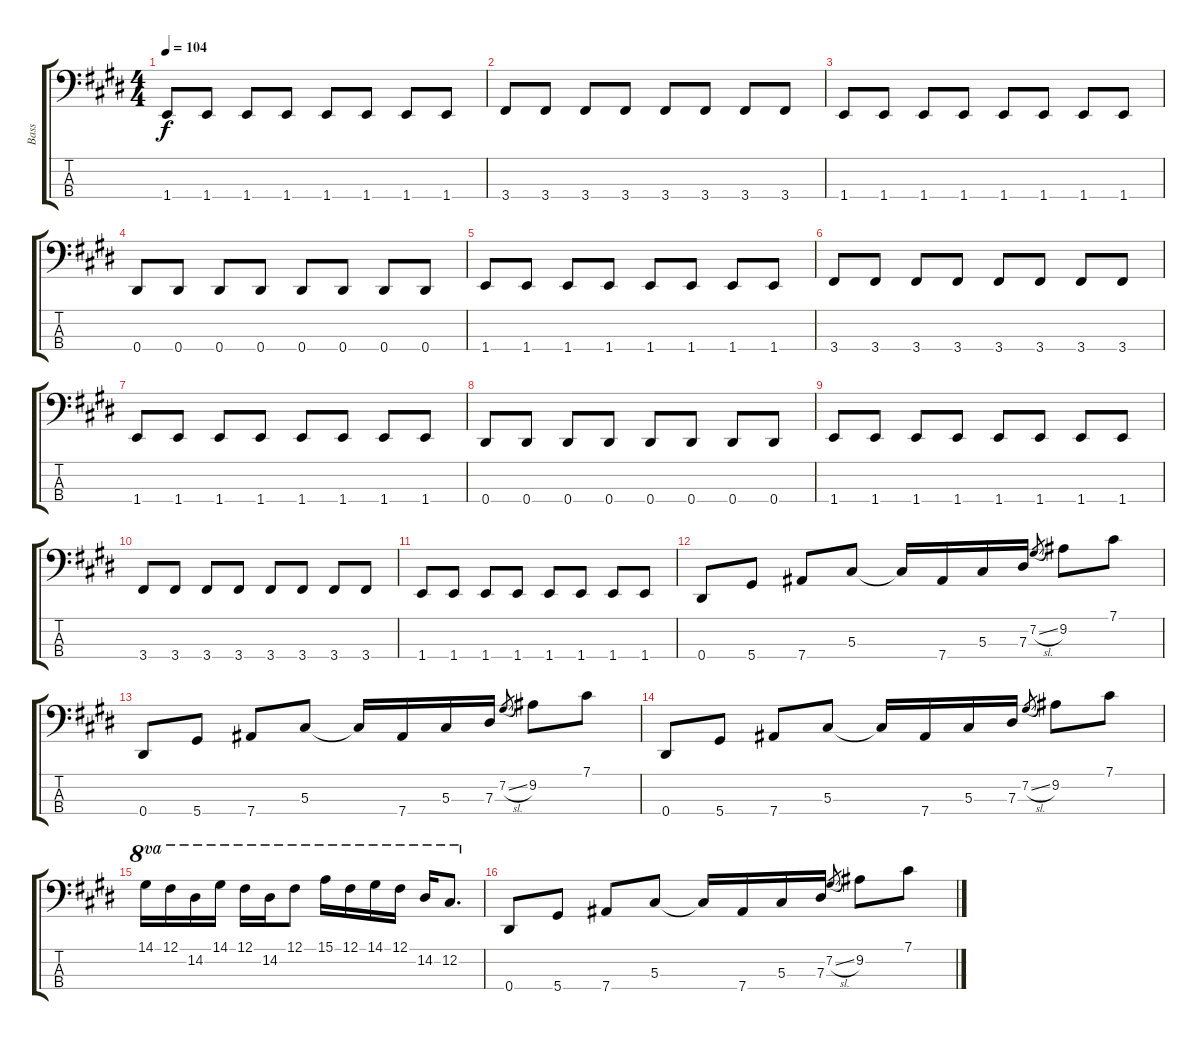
\track ("Bass" "Bass") {instrument electricbasspick}
\staff {score tabs}
\tuning (Gb2 Db2 Ab1 Eb1) {hide}
\ts (4 4)
\tempo 104
\clef f4
\ks c#minor
1.4.8{dy f} 1.4.8 1.4.8 1.4.8 1.4.8 1.4.8 1.4.8 1.4.8 |
\ks e
3.4.8 3.4.8 3.4.8 3.4.8 3.4.8 3.4.8 3.4.8 3.4.8 |
\ks c#minor
1.4.8 1.4.8 1.4.8 1.4.8 1.4.8 1.4.8 1.4.8 1.4.8 |
0.4.8 0.4.8 0.4.8 0.4.8 0.4.8 0.4.8 0.4.8 0.4.8 |
\ks e
1.4.8 1.4.8 1.4.8 1.4.8 1.4.8 1.4.8 1.4.8 1.4.8 |
\ks c#minor
3.4.8 3.4.8 3.4.8 3.4.8 3.4.8 3.4.8 3.4.8 3.4.8 |
1.4.8 1.4.8 1.4.8 1.4.8 1.4.8 1.4.8 1.4.8 1.4.8 |
\ks e
0.4.8 0.4.8 0.4.8 0.4.8 0.4.8 0.4.8 0.4.8 0.4.8 |
\ks c#minor
1.4.8 1.4.8 1.4.8 1.4.8 1.4.8 1.4.8 1.4.8 1.4.8 |
3.4.8 3.4.8 3.4.8 3.4.8 3.4.8 3.4.8 3.4.8 3.4.8 |
1.4.8 1.4.8 1.4.8 1.4.8 1.4.8 1.4.8 1.4.8 1.4.8 |
\ks e
0.4.8 5.4.8 7.4.8 5.3.8 5.3{t}.16 7.4.16 5.3.16 7.3.16 7.2{sl}.8{gr} 9.2.8 7.1.8 |
\ks c#minor
0.4.8 5.4.8 7.4.8 5.3.8 5.3{t}.16 7.4.16 5.3.16 7.3.16 7.2{sl}.8{gr} 9.2.8 7.1.8 |
0.4.8 5.4.8 7.4.8 5.3.8 5.3{t}.16 7.4.16 5.3.16 7.3.16 7.2{sl}.8{gr} 9.2.8 7.1.8 |
\ks e
14.1.16{ot 8va} 12.1.16{ot 8va} 14.2.16{ot 8va} 14.1.16{ot 8va} 12.1.16{ot 8va} 14.2.16{ot 8va} 12.1.8{ot 8va} 15.1.16{ot 8va} 12.1.16{ot 8va} 14.1.16{ot 8va} 12.1.16{ot 8va} 14.2.16{ot 8va} 12.2.8{d ot 8va} |
\ks c#minor
0.4.8 5.4.8 7.4.8 5.3.8 5.3{t}.16 7.4.16 5.3.16 7.3.16 7.2{sl}.8{gr} 9.2.8 7.1.8
